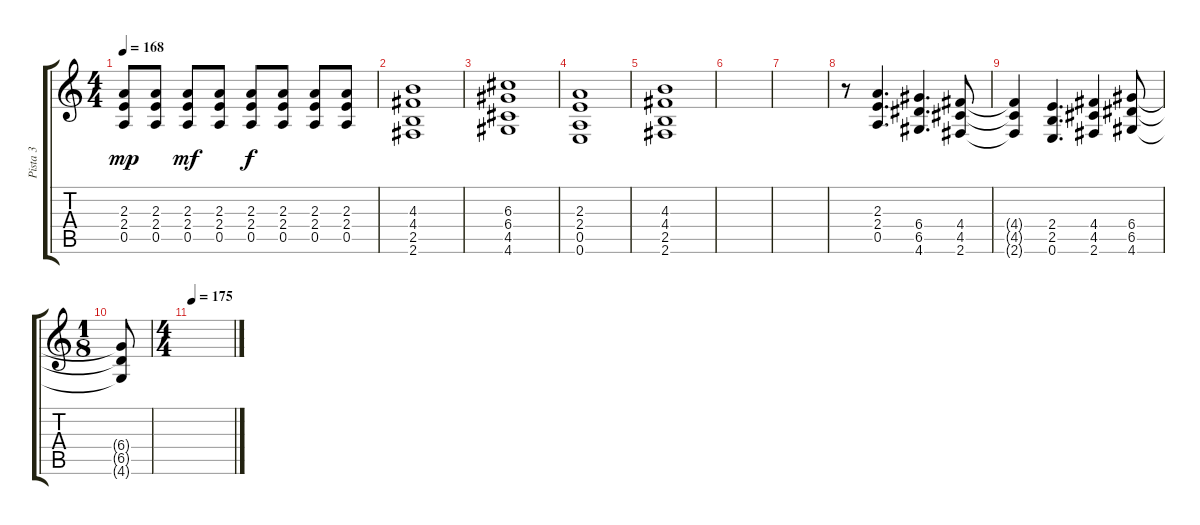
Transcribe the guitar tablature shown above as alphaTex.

\track ("Pista 3" "Pista 3") {instrument overdrivenguitar}
\staff {score tabs}
\tuning (E4 B3 G3 D3 A2 E2) {hide}
\ts (4 4)
\tempo 168
\clef g2
\ks c
(2.3 2.4 0.5).8{dy mp} (2.3 2.4 0.5).8 (2.3 2.4 0.5).8{dy mf} (2.3 2.4 0.5).8 (2.3 2.4 0.5).8{dy f} (2.3 2.4 0.5).8 (2.3 2.4 0.5).8 (2.3 2.4 0.5).8 |
(4.3 4.4 2.5 2.6).1 |
(6.3 6.4 4.5 4.6).1 |
(2.3 2.4 0.5 0.6).1 |
(4.3 4.4 2.5 2.6).1 |
|
|
r.8 (2.3 2.4 0.5).4{d} (6.4 6.5 4.6).4{d} (4.4 4.5 2.6).8 |
(4.4{t} 4.5{t} 2.6{t}).4 (2.4 2.5 0.6).4{d} (4.4 4.5 2.6).4 (6.4 6.5 4.6).8 |
\ts (1 8)
(6.4{t} 6.5{t} 4.6{t}).8 |
\ts (4 4)
\tempo 175
